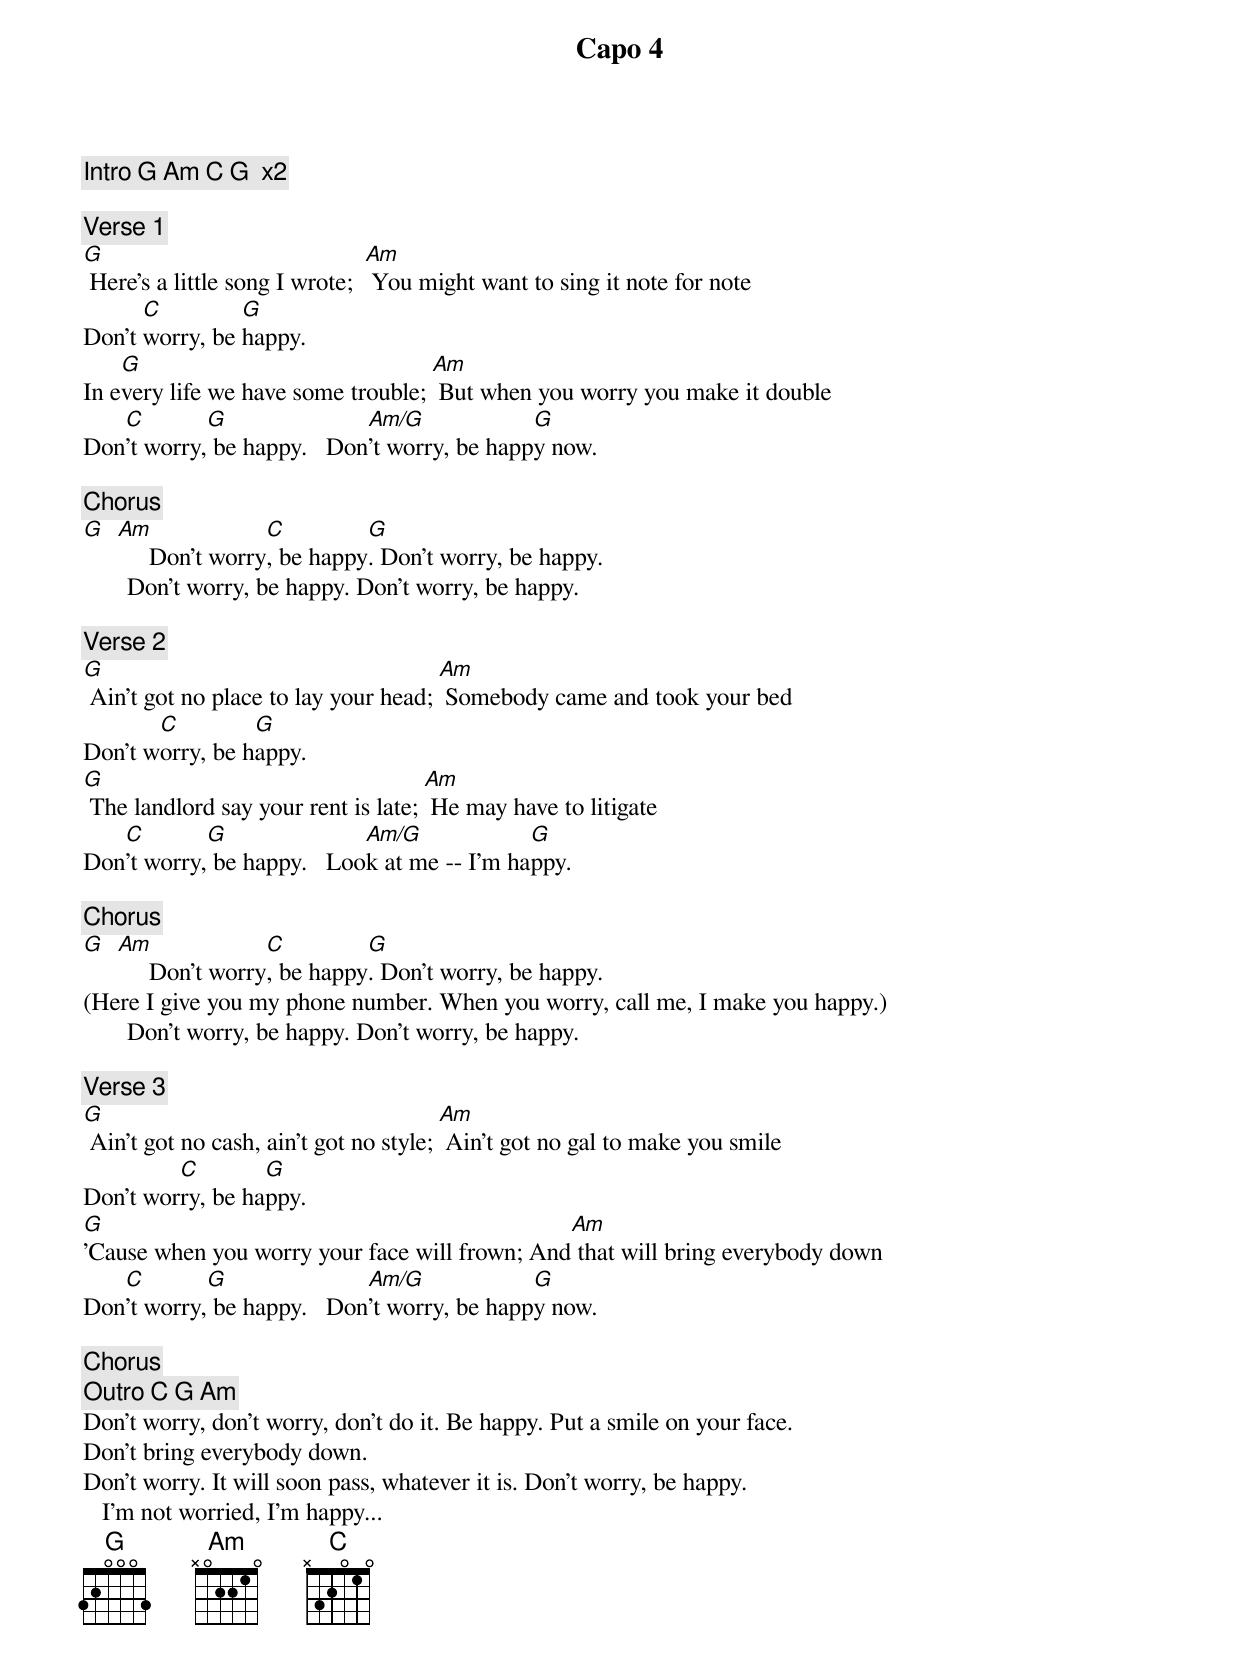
Capo 4

[Intro] G Am C G  x2

[Verse 1]
G                               Am
 Here's a little song I wrote;   You might want to sing it note for note
      C         G
Don't worry, be happy.
    G                               Am
In every life we have some trouble;  But when you worry you make it double
   C        G               Am/G             G
Don't worry, be happy.   Don't worry, be happy now.

[Chorus]
G Am              C         G
       Don't worry, be happy. Don't worry, be happy.
       Don't worry, be happy. Don't worry, be happy.

[Verse 2]
G                                     Am
 Ain't got no place to lay your head;  Somebody came and took your bed
       C         G
Don't worry, be happy.
G                                    Am
 The landlord say your rent is late;  He may have to litigate
   C        G               Am/G             G
Don't worry, be happy.   Look at me -- I'm happy.

[Chorus]
G Am              C         G
       Don't worry, be happy. Don't worry, be happy.
(Here I give you my phone number. When you worry, call me, I make you happy.)
       Don't worry, be happy. Don't worry, be happy.

[Verse 3]
G                                       Am
 Ain't got no cash, ain't got no style;  Ain't got no gal to make you smile
         C        G
Don't worry, be happy.
G                                              Am
'Cause when you worry your face will frown; And that will bring everybody down
   C        G               Am/G             G
Don't worry, be happy.   Don't worry, be happy now.

[Chorus]
[Outro] C G Am
Don't worry, don't worry, don't do it. Be happy. Put a smile on your face.
Don't bring everybody down.
Don't worry. It will soon pass, whatever it is. Don't worry, be happy.
   I'm not worried, I'm happy...
